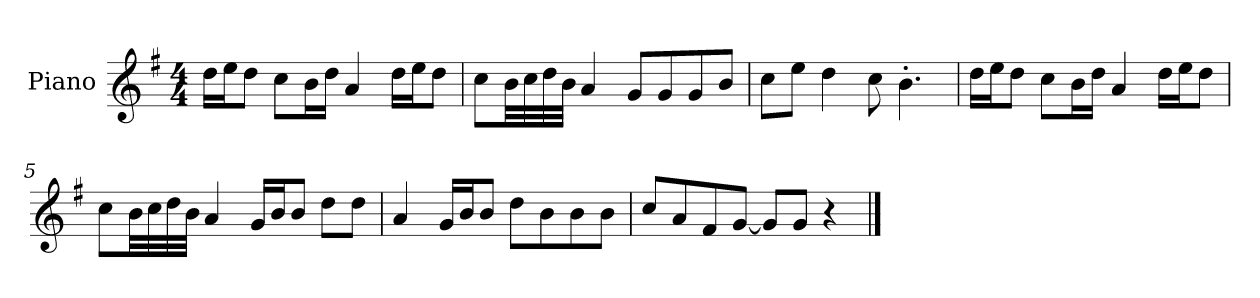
**kern
*part1
*staff1
*I"Piano
*I'P-no
*clefG2
*k[f#]
*M4/4
*MM90
=1
16dd\LL
16ee\J
8dd\J
8cc\L
16b\L
16dd\JJ
4a/
16dd\LL
16ee\J
8dd\J
=2
8cc\L
32b\LL
32cc\
32dd\
32b\JJJ
4a/
8g/L
8g/
8g/
8b/J
=3
8cc\L
8ee\J
4dd\
8cc\
4.b'\
=4
16dd\LL
16ee\J
8dd\J
8cc\L
16b\L
16dd\JJ
4a/
16dd\LL
16ee\J
8dd\J
!!LO:LB:g=z
=5
8cc\L
32b\LL
32cc\
32dd\
32b\JJJ
4a/
16g/LL
16b/J
8b/J
8dd\L
8dd\J
=6
4a/
16g/LL
16b/J
8b/J
8dd\L
8b\
8b\
8b\J
=7
8cc/L
8a/
8f#/
[8g/J
8g/L]
8g/J
4r
==
*-
